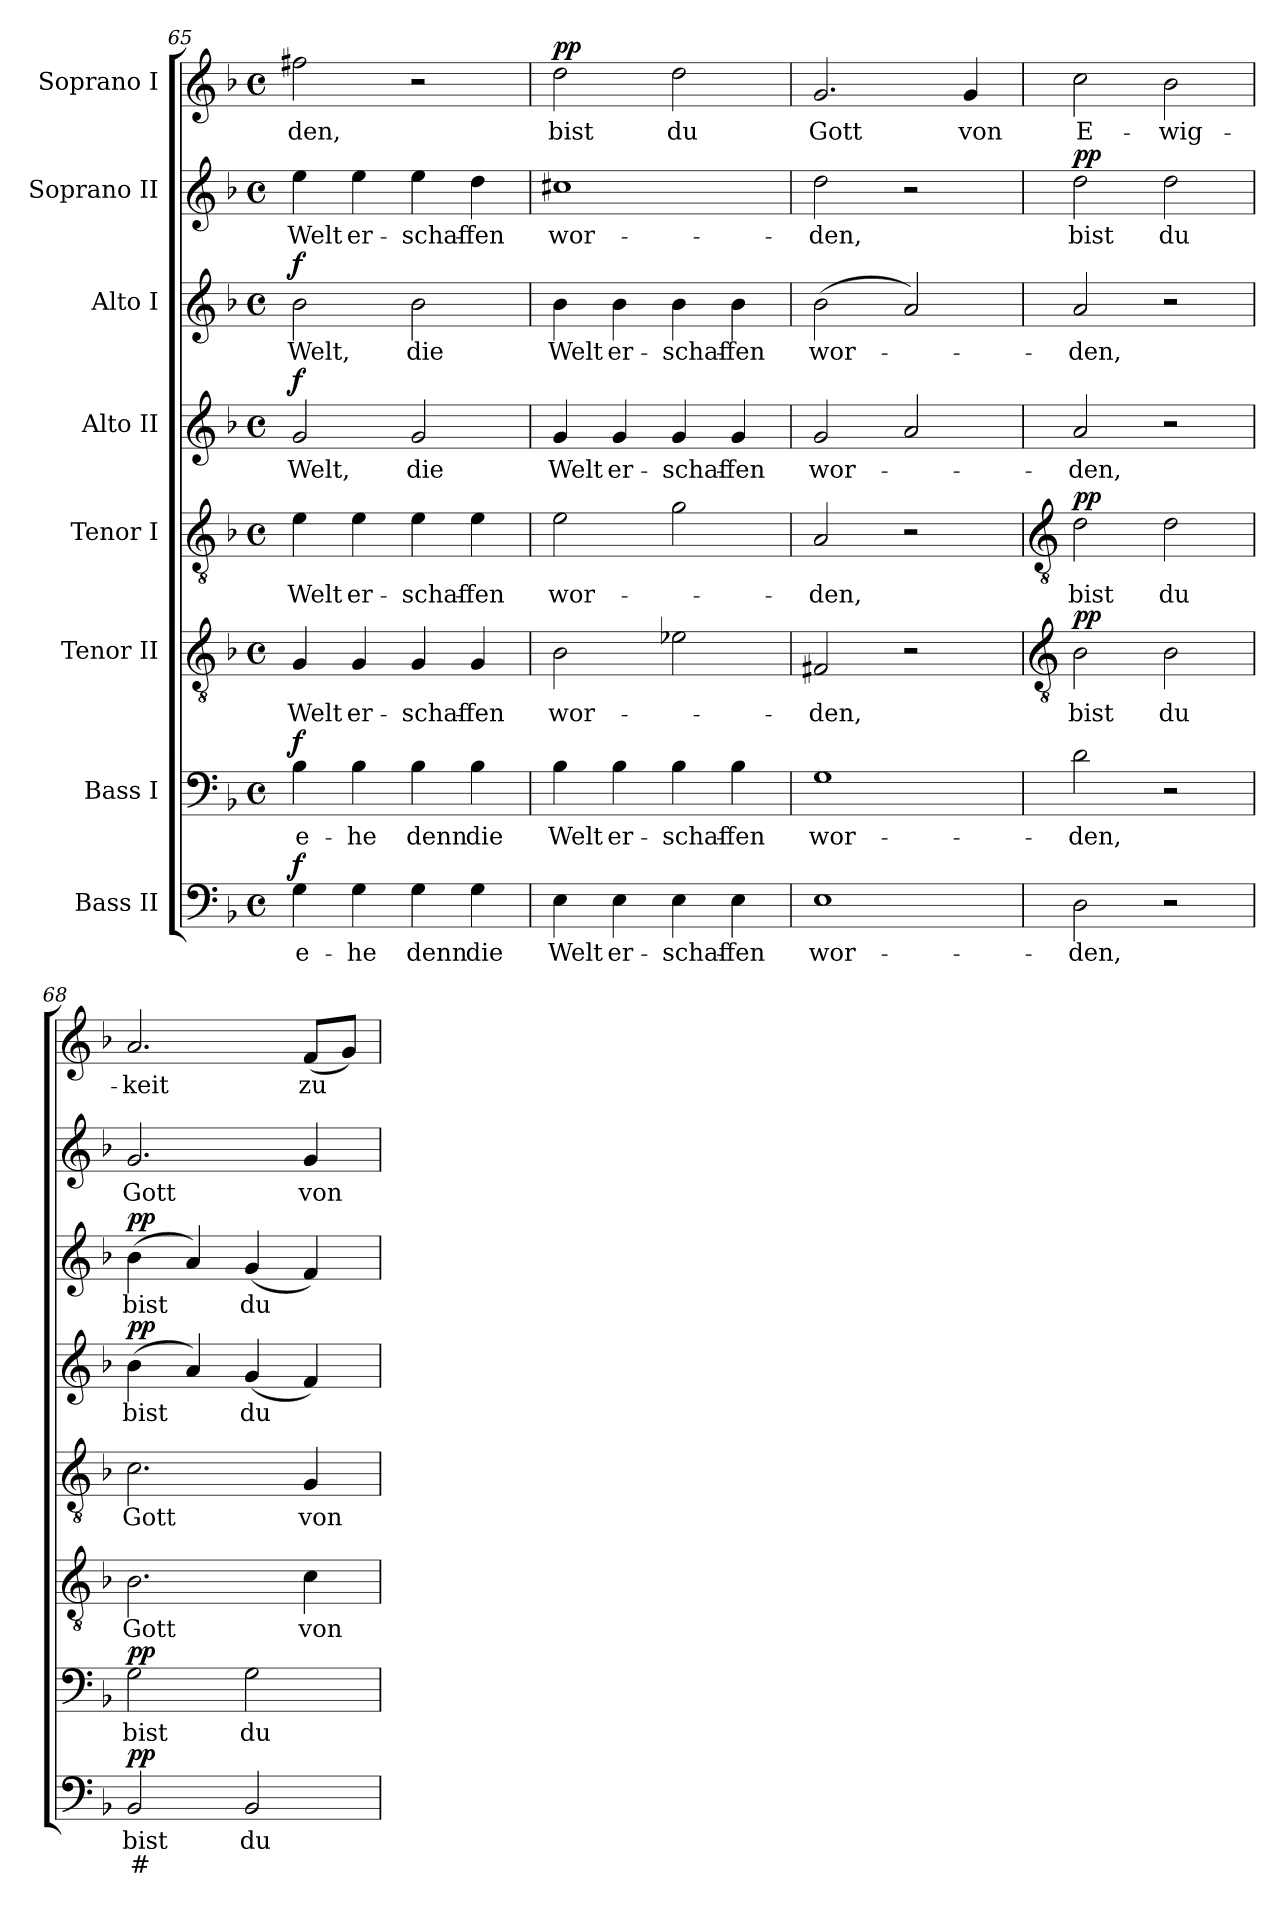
**kern	**text	**text	**dynam	**kern	**text	**dynam	**kern	**text	**dynam	**kern	**text	**dynam	**kern	**text	**dynam	**kern	**text	**dynam	**kern	**text	**dynam	**kern	**text	**dynam
*part8	*part8	*part8	*part8	*part7	*part7	*part7	*part6	*part6	*part6	*part5	*part5	*part5	*part4	*part4	*part4	*part3	*part3	*part3	*part2	*part2	*part2	*part1	*part1	*part1
*staff8	*staff8	*staff8	*staff8	*staff7	*staff7	*staff7	*staff6	*staff6	*staff6	*staff5	*staff5	*staff5	*staff4	*staff4	*staff4	*staff3	*staff3	*staff3	*staff2	*staff2	*staff2	*staff1	*staff1	*staff1
*I"Bass II	*	*	*	*I"Bass I	*	*	*I"Tenor II	*	*	*I"Tenor I	*	*	*I"Alto II	*	*	*I"Alto I	*	*	*I"Soprano II	*	*	*I"Soprano I	*	*
*clefF4	*	*	*	*clefF4	*	*	*clefGv2	*	*	*clefGv2	*	*	*clefG2	*	*	*clefG2	*	*	*clefG2	*	*	*clefG2	*	*
*k[b-]	*	*	*	*k[b-]	*	*	*k[b-]	*	*	*k[b-]	*	*	*k[b-]	*	*	*k[b-]	*	*	*k[b-]	*	*	*k[b-]	*	*
*F:	*	*	*	*F:	*	*	*F:	*	*	*F:	*	*	*F:	*	*	*F:	*	*	*F:	*	*	*F:	*	*
*M4/4	*	*	*	*M4/4	*	*	*M4/4	*	*	*M4/4	*	*	*M4/4	*	*	*M4/4	*	*	*M4/4	*	*	*M4/4	*	*
*met(c)	*	*	*	*met(c)	*	*	*met(c)	*	*	*met(c)	*	*	*met(c)	*	*	*met(c)	*	*	*met(c)	*	*	*met(c)	*	*
=65	=65	=65	=65	=65	=65	=65	=65	=65	=65	=65	=65	=65	=65	=65	=65	=65	=65	=65	=65	=65	=65	=65	=65	=65
!	!LO:LY:b	!	!LO:DY:a	!	!LO:LY:b	!LO:DY:a	!	!LO:LY:b	!	!	!LO:LY:b	!	!	!LO:LY:b	!LO:DY:a	!	!LO:LY:b	!LO:DY:a	!	!LO:LY:b	!	!	!LO:LY:b	!
4G\	e-	.	f	4B-\	e-	f	4G/	Welt	.	4e\	Welt	.	2g/	Welt,	f	2b-\	Welt,	f	4ee\	Welt	.	2ff#X\	-den,	.
!	!LO:LY:b	!	!	!	!LO:LY:b	!	!	!LO:LY:b	!	!	!LO:LY:b	!	!	!	!	!	!	!	!	!LO:LY:b	!	!	!	!
4G\	-he	.	.	4B-\	-he	.	4G/	er-	.	4e\	er-	.	.	.	.	.	.	.	4ee\	er-	.	.	.	.
!	!LO:LY:b	!	!	!	!LO:LY:b	!	!	!LO:LY:b	!	!	!LO:LY:b	!	!	!LO:LY:b	!	!	!LO:LY:b	!	!	!LO:LY:b	!	!	!	!
4G\	denn	.	.	4B-\	denn	.	4G/	-schaf-	.	4e\	-schaf-	.	2g/	die	.	2b-\	die	.	4ee\	-schaf-	.	2r	.	.
!	!LO:LY:b	!	!	!	!LO:LY:b	!	!	!LO:LY:b	!	!	!LO:LY:b	!	!	!	!	!	!	!	!	!LO:LY:b	!	!	!	!
4G\	die	.	.	4B-\	die	.	4G/	-fen	.	4e\	-fen	.	.	.	.	.	.	.	4dd\	-fen	.	.	.	.
!!LO:LB:g=z
=66	=66	=66	=66	=66	=66	=66	=66	=66	=66	=66	=66	=66	=66	=66	=66	=66	=66	=66	=66	=66	=66	=66	=66	=66
!	!LO:LY:b	!	!	!	!LO:LY:b	!	!	!LO:LY:b	!	!	!LO:LY:b	!	!	!LO:LY:b	!	!	!LO:LY:b	!	!	!LO:LY:b	!	!	!LO:LY:b	!LO:DY:a
4E\	Welt	.	.	4B-\	Welt	.	2B-\	wor-	.	2e\	wor-	.	4g/	Welt	.	4b-\	Welt	.	1cc#X	wor-	.	2dd\	bist	pp
!	!LO:LY:b	!	!	!	!LO:LY:b	!	!	!	!	!	!	!	!	!LO:LY:b	!	!	!LO:LY:b	!	!	!	!	!	!	!
4E\	er-	.	.	4B-\	er-	.	.	.	.	.	.	.	4g/	er-	.	4b-\	er-	.	.	.	.	.	.	.
!	!LO:LY:b	!	!	!	!LO:LY:b	!	!	!	!	!	!	!	!	!LO:LY:b	!	!	!LO:LY:b	!	!	!	!	!	!LO:LY:b	!
4E\	-schaf-	.	.	4B-\	-schaf-	.	2e-X\	.	.	2g\	.	.	4g/	-schaf-	.	4b-\	-schaf-	.	.	.	.	2dd\	du	.
!	!LO:LY:b	!	!	!	!LO:LY:b	!	!	!	!	!	!	!	!	!LO:LY:b	!	!	!LO:LY:b	!	!	!	!	!	!	!
4E\	-fen	.	.	4B-\	-fen	.	.	.	.	.	.	.	4g/	-fen	.	4b-\	-fen	.	.	.	.	.	.	.
=67	=67	=67	=67	=67	=67	=67	=67	=67	=67	=67	=67	=67	=67	=67	=67	=67	=67	=67	=67	=67	=67	=67	=67	=67
!	!LO:LY:b	!	!	!	!LO:LY:b	!	!	!LO:LY:b	!	!	!LO:LY:b	!	!	!LO:LY:b	!	!	!LO:LY:b	!	!	!LO:LY:b	!	!	!LO:LY:b	!
1E	wor-	.	.	1G	wor-	.	2F#X/	-den,	.	2A/	-den,	.	2g/	wor-	.	(>2b-\	wor-	.	2dd\	-den,	.	2.g/	Gott	.
.	.	.	.	.	.	.	2r	.	.	2r	.	.	2a/	.	.	2a/)	.	.	2r	.	.	.	.	.
!	!	!	!	!	!	!	!	!	!	!	!	!	!	!	!	!	!	!	!	!	!	!	!LO:LY:b	!
.	.	.	.	.	.	.	.	.	.	.	.	.	.	.	.	.	.	.	.	.	.	4g/	von	.
!!LO:LB:g=z
=68	=68	=68	=68	=68	=68	=68	=68	=68	=68	=68	=68	=68	=68	=68	=68	=68	=68	=68	=68	=68	=68	=68	=68	=68
*	*	*	*	*	*	*	*clefGv2	*	*	*clefGv2	*	*	*	*	*	*	*	*	*	*	*	*	*	*
!	!LO:LY:b	!	!	!	!LO:LY:b	!	!	!LO:LY:b	!LO:DY:a	!	!LO:LY:b	!LO:DY:a	!	!LO:LY:b	!	!	!LO:LY:b	!	!	!LO:LY:b	!LO:DY:a	!	!LO:LY:b	!
2D\	-den,	.	.	2d\	-den,	.	2B-\	bist	pp	2d\	bist	pp	2a/	-den,	.	2a/	-den,	.	2dd\	bist	pp	2cc\	E-	.
!	!	!	!	!	!	!	!	!LO:LY:b	!	!	!LO:LY:b	!	!	!	!	!	!	!	!	!LO:LY:b	!	!	!LO:LY:b	!
2r	.	.	.	2r	.	.	2B-\	du	.	2d\	du	.	2r	.	.	2r	.	.	2dd\	du	.	2b-\	-wig-	.
!!LO:LB:g=z
=68A	=68A	=68A	=68A	=68A	=68A	=68A	=68A	=68A	=68A	=68A	=68A	=68A	=68A	=68A	=68A	=68A	=68A	=68A	=68A	=68A	=68A	=68A	=68A	=68A
!	!LO:LY:b	!LO:LY:b	!LO:DY:a	!	!LO:LY:b	!LO:DY:a	!	!LO:LY:b	!	!	!LO:LY:b	!	!	!LO:LY:b	!LO:DY:a	!	!LO:LY:b	!LO:DY:a	!	!LO:LY:b	!	!	!LO:LY:b	!
2BB-/	bist	#	pp	2G\	bist	pp	2.B-\	Gott	.	2.c\	Gott	.	(>4b-\	bist	pp	(>4b-\	bist	pp	2.g/	Gott	.	2.a/	-keit	.
.	.	.	.	.	.	.	.	.	.	.	.	.	4a/)	.	.	4a/)	.	.	.	.	.	.	.	.
!	!LO:LY:b	!	!	!	!LO:LY:b	!	!	!	!	!	!	!	!	!LO:LY:b	!	!	!LO:LY:b	!	!	!	!	!	!	!
2BB-/	du	.	.	2G\	du	.	.	.	.	.	.	.	(<4g/	du	.	(<4g/	du	.	.	.	.	.	.	.
!	!	!	!	!	!	!	!	!LO:LY:b	!	!	!LO:LY:b	!	!	!	!	!	!	!	!	!LO:LY:b	!	!	!LO:LY:b	!
.	.	.	.	.	.	.	4c\	von	.	4G/	von	.	4f/)	.	.	4f/)	.	.	4g/	von	.	(<8f/L	zu	.
.	.	.	.	.	.	.	.	.	.	.	.	.	.	.	.	.	.	.	.	.	.	8g/J)	.	.
=	=	=	=	=	=	=	=	=	=	=	=	=	=	=	=	=	=	=	=	=	=	=	=	=
*-	*-	*-	*-	*-	*-	*-	*-	*-	*-	*-	*-	*-	*-	*-	*-	*-	*-	*-	*-	*-	*-	*-	*-	*-
